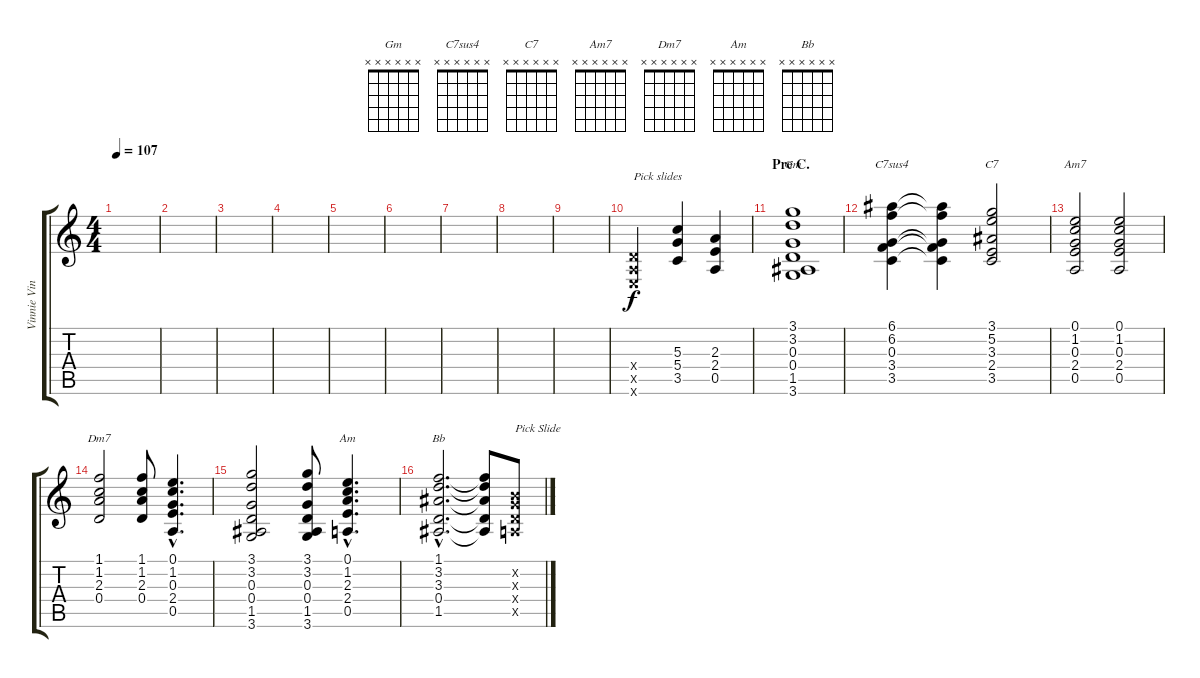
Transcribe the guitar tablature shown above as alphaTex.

\track ("Vinnie Vincent - guitar (rhythm 1)" "Vinnie Vin") {instrument distortionguitar}
\staff {score tabs}
\tuning (E4 B3 G3 D3 A2 E2) {hide}
\chord ("Gm" x x x x x x)
\chord ("C7sus4" x x x x x x)
\chord ("C7" x x x x x x)
\chord ("Am7" x x x x x x)
\chord ("Dm7" x x x x x x)
\chord ("Am" x x x x x x)
\chord ("Bb" x x x x x x)
\ts (4 4)
\tempo 107
\clef g2
\ks c
|
|
|
|
|
|
|
|
|
(0.4{x} 0.5{x} 0.6{x}).2{txt "Pick slides"} (5.3 5.4 3.5).4 (2.3 2.4 0.5).4 |
\section ("" "Pre C.")
(3.1 3.2 0.3 0.4 1.5 3.6).1{ch "Gm"} |
(6.1 6.2 0.3 3.4 3.5).4{ch "C7sus4"} (6.1{t} 6.2{t} 0.3{t} 3.4{t} 3.5{t}).4 (3.1 5.2 3.3 2.4 3.5).2{ch "C7"} |
(0.1 1.2 0.3 2.4 0.5).2{ch "Am7"} (0.1 1.2 0.3 2.4 0.5).2 |
(1.1 1.2 2.3 0.4).2{ch "Dm7"} (1.1 1.2 2.3 0.4).8 (0.1{hac} 1.2{hac} 0.3{hac} 2.4{hac} 0.5{hac}).4{d} |
(3.1 3.2 0.3 0.4 1.5 3.6).2 (3.1 3.2 0.3 0.4 1.5 3.6).8 (0.1{hac} 1.2{hac} 2.3{hac} 2.4{hac} 0.5{hac}).4{d ch "Am"} |
(1.1{hac} 3.2{hac} 3.3{hac} 0.4{hac} 1.5{hac}).2{d ch "Bb"} (1.1{t} 3.2{t} 3.3{t} 0.4{t} 1.5{t}).8 (0.2{x} 0.3{x} 0.4{x} 0.5{x}).8{txt "Pick Slide"}
